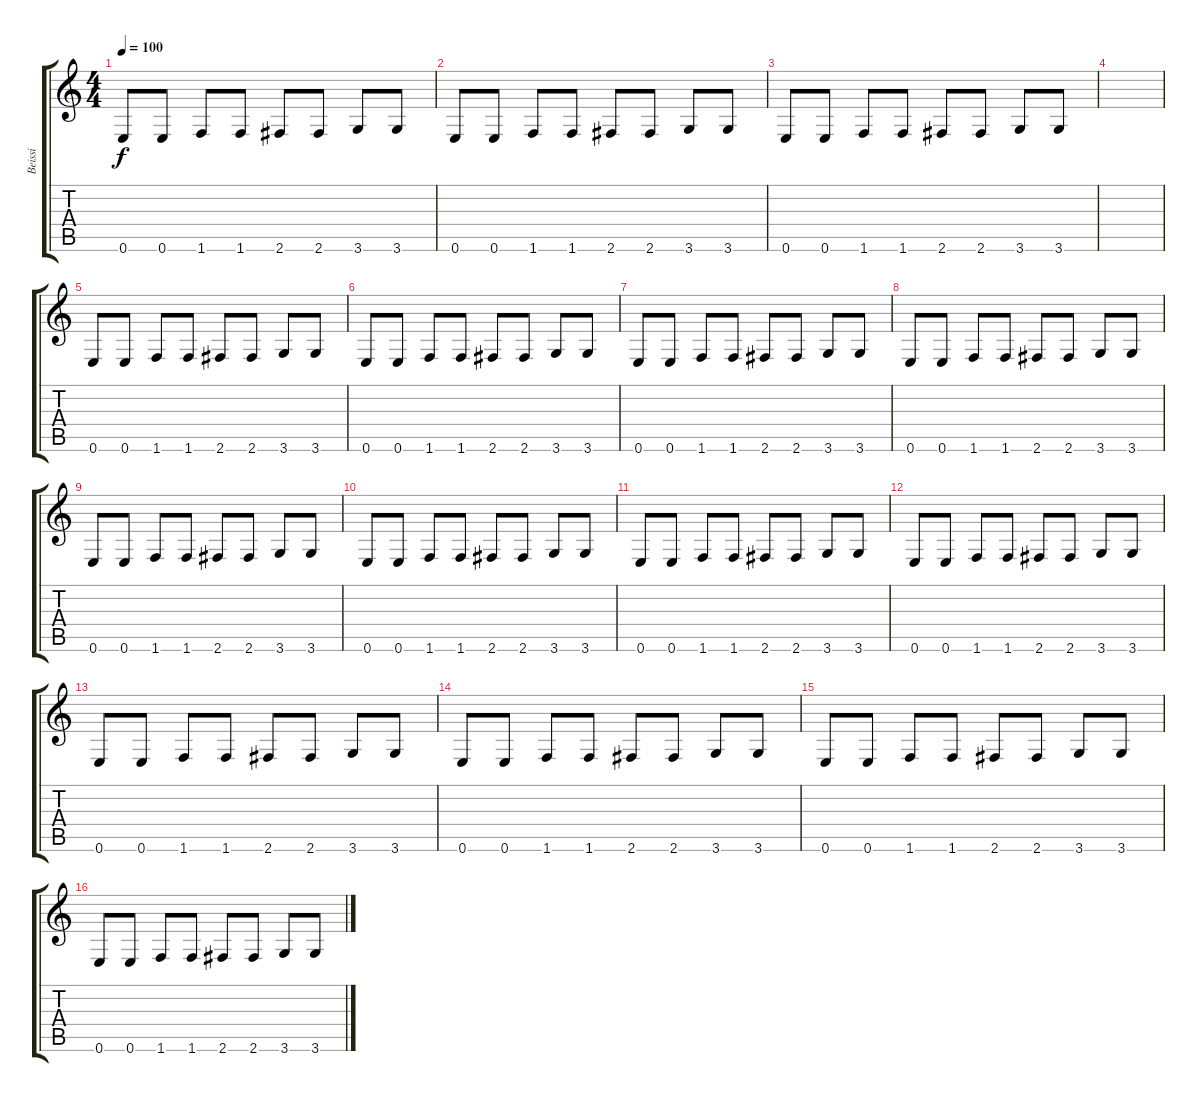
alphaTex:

\track ("Beissi" "Beissi") {instrument electricbassfinger}
\staff {score tabs}
\tuning (E4 B3 G3 D3 A2 E2) {hide}
\ts (4 4)
\tempo 100
\clef g2
\ks c
0.6.8{dy f instrument electricbassfinger} 0.6.8 1.6.8 1.6.8 2.6.8 2.6.8 3.6.8 3.6.8 |
0.6.8 0.6.8 1.6.8 1.6.8 2.6.8 2.6.8 3.6.8 3.6.8 |
0.6.8 0.6.8 1.6.8 1.6.8 2.6.8 2.6.8 3.6.8 3.6.8 |
|
0.6.8 0.6.8 1.6.8 1.6.8 2.6.8 2.6.8 3.6.8 3.6.8 |
0.6.8 0.6.8 1.6.8 1.6.8 2.6.8 2.6.8 3.6.8 3.6.8 |
0.6.8 0.6.8 1.6.8 1.6.8 2.6.8 2.6.8 3.6.8 3.6.8 |
0.6.8 0.6.8 1.6.8 1.6.8 2.6.8 2.6.8 3.6.8 3.6.8 |
0.6.8 0.6.8 1.6.8 1.6.8 2.6.8 2.6.8 3.6.8 3.6.8 |
0.6.8 0.6.8 1.6.8 1.6.8 2.6.8 2.6.8 3.6.8 3.6.8 |
0.6.8 0.6.8 1.6.8 1.6.8 2.6.8 2.6.8 3.6.8 3.6.8 |
0.6.8 0.6.8 1.6.8 1.6.8 2.6.8 2.6.8 3.6.8 3.6.8 |
0.6.8 0.6.8 1.6.8 1.6.8 2.6.8 2.6.8 3.6.8 3.6.8 |
0.6.8 0.6.8 1.6.8 1.6.8 2.6.8 2.6.8 3.6.8 3.6.8 |
0.6.8 0.6.8 1.6.8 1.6.8 2.6.8 2.6.8 3.6.8 3.6.8 |
0.6.8 0.6.8 1.6.8 1.6.8 2.6.8 2.6.8 3.6.8 3.6.8
